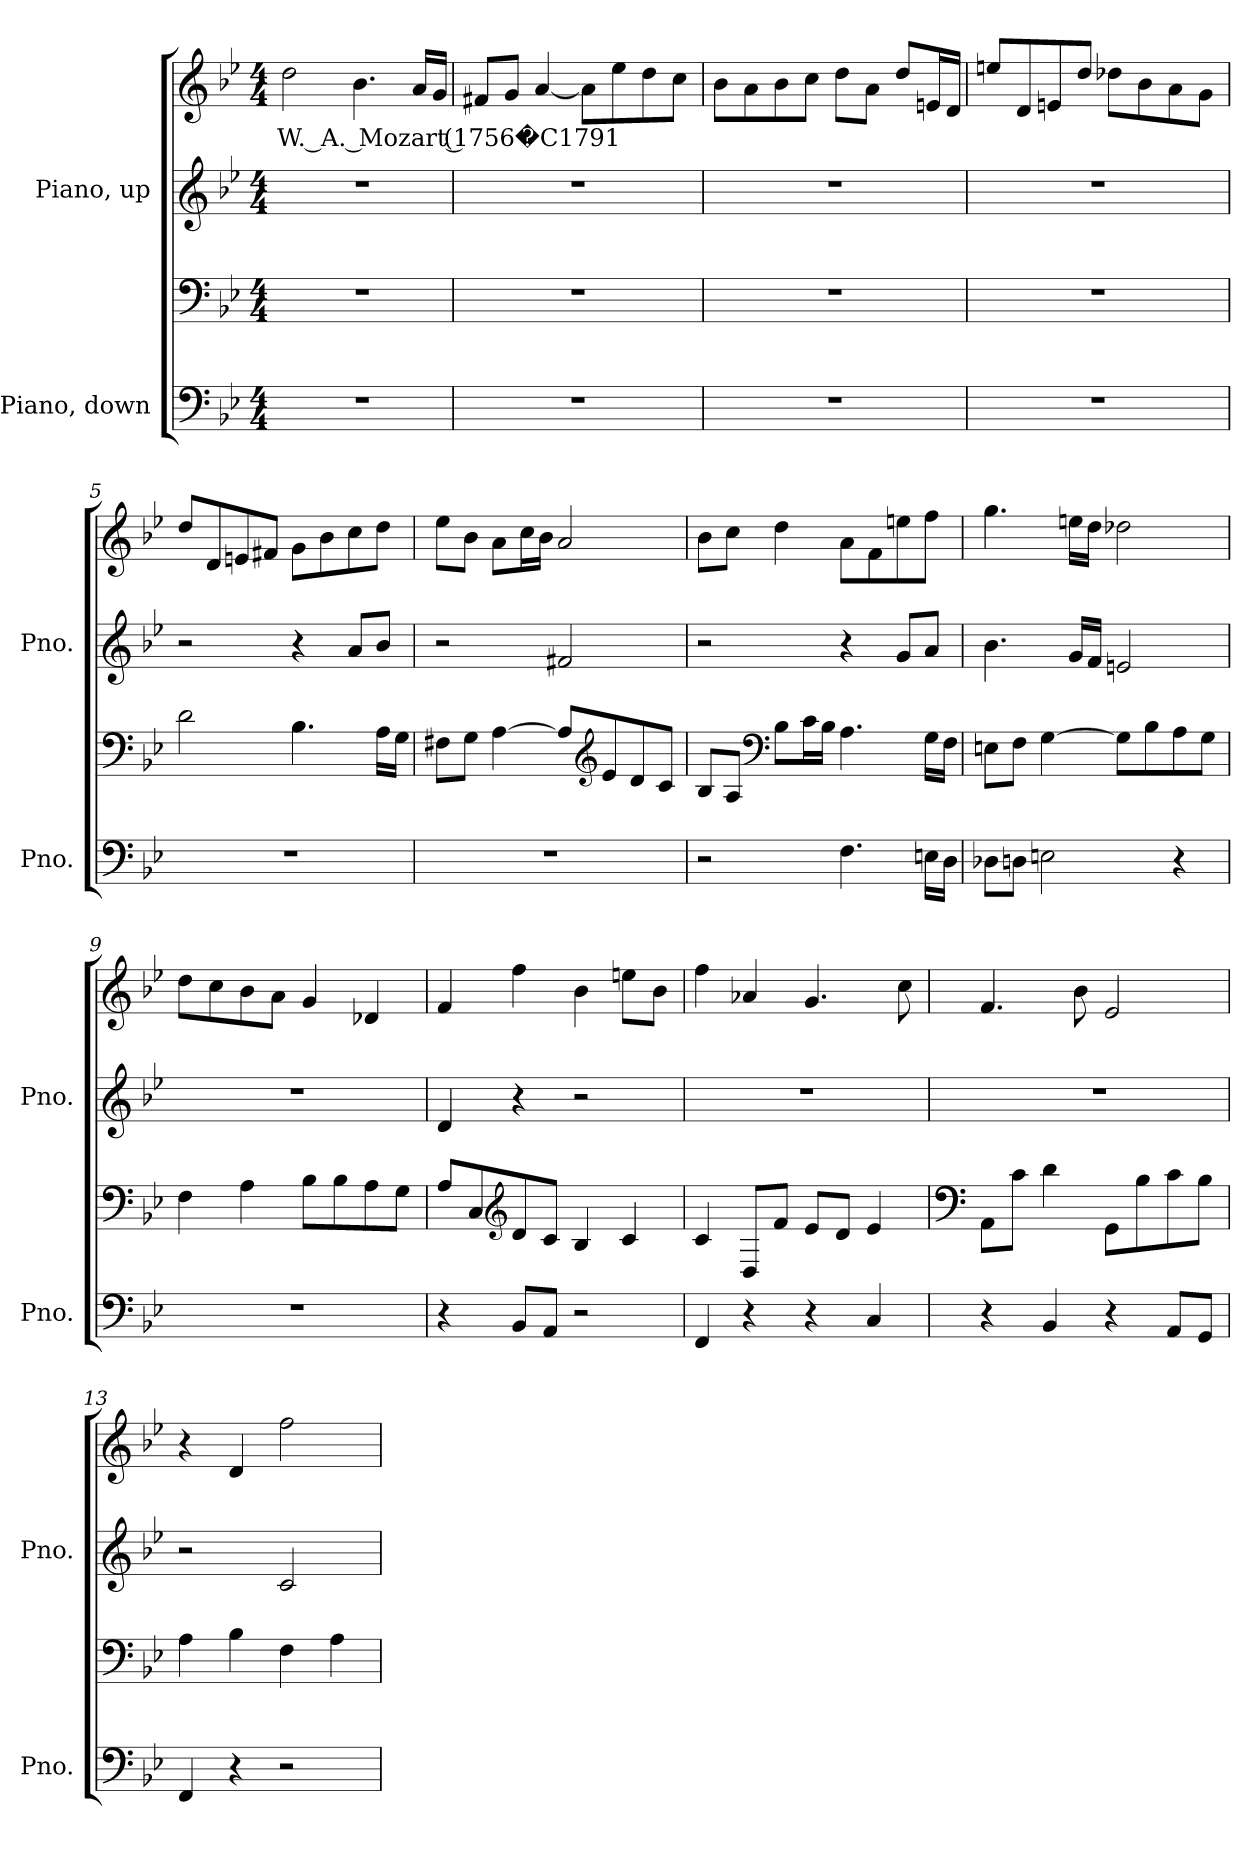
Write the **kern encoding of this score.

**kern	**kern	**kern	**kern	**text
*part2	*part2	*part1	*part1	*part1
*staff4	*staff3	*staff2	*staff1	*staff1
*I"Piano, down	*	*I"Piano, up	*	*
*I'Pno.	*	*I'Pno.	*	*
*clefF4	*clefF4	*clefG2	*clefG2	*
*k[b-e-]	*k[b-e-]	*k[b-e-]	*k[b-e-]	*
*M4/4	*M4/4	*M4/4	*M4/4	*
*MM110	*MM110	*MM110	*MM110	*
=1	=1	=1	=1	=1
!	!	!	!	!LO:LY:b
1r	1r	1r	2dd\	W. A. Mozart (1756�C1791
.	.	.	4.b-\	.
.	.	.	16a/LL	.
.	.	.	16g/JJ	.
=2	=2	=2	=2	=2
1r	1r	1r	8f#X/L	.
.	.	.	8g/J	.
.	.	.	[4a/	.
.	.	.	8a\L]	.
.	.	.	8ee-\	.
.	.	.	8dd\	.
.	.	.	8cc\J	.
=3	=3	=3	=3	=3
1r	1r	1r	8b-\L	.
.	.	.	8a\	.
.	.	.	8b-\	.
.	.	.	8cc\J	.
.	.	.	8dd\L	.
.	.	.	8a\J	.
.	.	.	8dd/L	.
.	.	.	16en/L	.
.	.	.	16d/JJ	.
!!LO:LB:g=z
=4	=4	=4	=4	=4
1r	1r	1r	8een/L	.
.	.	.	8d/	.
.	.	.	8en/	.
.	.	.	8dd/J	.
.	.	.	8dd-X\L	.
.	.	.	8b-\	.
.	.	.	8a\	.
.	.	.	8g\J	.
=5	=5	=5	=5	=5
1r	2d\	2r	8dd/L	.
.	.	.	8d/	.
.	.	.	8en/	.
.	.	.	8f#X/J	.
.	4.B-\	4r	8g\L	.
.	.	.	8b-\	.
.	.	8a/L	8cc\	.
.	16A\LL	8b-/J	8dd\J	.
.	16G\JJ	.	.	.
=6	=6	=6	=6	=6
1r	8F#X\L	2r	8ee-\L	.
.	8G\J	.	8b-\J	.
.	[4A\	.	8a\L	.
.	.	.	16cc\L	.
.	.	.	16b-\JJ	.
.	8A/L]	2f#X/	2a/	.
*	*clefG2	*	*	*
.	8e-/	.	.	.
.	8d/	.	.	.
.	8c/J	.	.	.
!!LO:LB:g=z
=7	=7	=7	=7	=7
2r	8B-/L	2r	8b-\L	.
.	8A/J	.	8cc\J	.
*	*clefF4	*	*	*
.	8B-\L	.	4dd\	.
.	16c\L	.	.	.
.	16B-\JJ	.	.	.
4.F\	4.A\	4r	8a\L	.
.	.	.	8f\	.
.	.	8g/L	8een\	.
16En\LL	16G\LL	8a/J	8ff\J	.
16D\JJ	16F\JJ	.	.	.
=8	=8	=8	=8	=8
8D-X\L	8En\L	4.b-\	4.gg\	.
8Dn\J	8F\J	.	.	.
2En\	[4G\	.	.	.
.	.	16g/LL	16een\LL	.
.	.	16f/JJ	16dd\JJ	.
.	8G\L]	2en/	2dd-X\	.
.	8B-\	.	.	.
4r	8A\	.	.	.
.	8G\J	.	.	.
=9	=9	=9	=9	=9
1r	4F\	1r	8dd\L	.
.	.	.	8cc\	.
.	4A\	.	8b-\	.
.	.	.	8a\J	.
.	8B-\L	.	4g/	.
.	8B-\	.	.	.
.	8A\	.	4d-X/	.
.	8G\J	.	.	.
!!LO:PB:g=z
=10	=10	=10	=10	=10
4r	8A/L	4d/	4f/	.
.	8C/	.	.	.
*	*clefG2	*	*	*
8BB-/L	8d/	4r	4ff\	.
8AA/J	8c/J	.	.	.
2r	4B-/	2r	4b-\	.
.	4c/	.	8een\L	.
.	.	.	8b-\J	.
=11	=11	=11	=11	=11
4FF/	4c/	1r	4ff\	.
4r	8D/L	.	4a-X/	.
.	8f/J	.	.	.
4r	8e-/L	.	4.g/	.
.	8d/J	.	.	.
4C/	4e-/	.	.	.
.	.	.	8cc\	.
=12	=12	=12	=12	=12
*	*clefF4	*	*	*
4r	8AA\L	1r	4.f/	.
.	8c\J	.	.	.
4BB-/	4d\	.	.	.
.	.	.	8b-\	.
4r	8GG\L	.	2e-/	.
.	8B-\	.	.	.
8AA/L	8c\	.	.	.
8GG/J	8B-\J	.	.	.
=13	=13	=13	=13	=13
4FF/	4A\	2r	4r	.
4r	4B-\	.	4d/	.
2r	4F\	2c/	2ff\	.
.	4A\	.	.	.
=	=	=	=	=
*-	*-	*-	*-	*-
